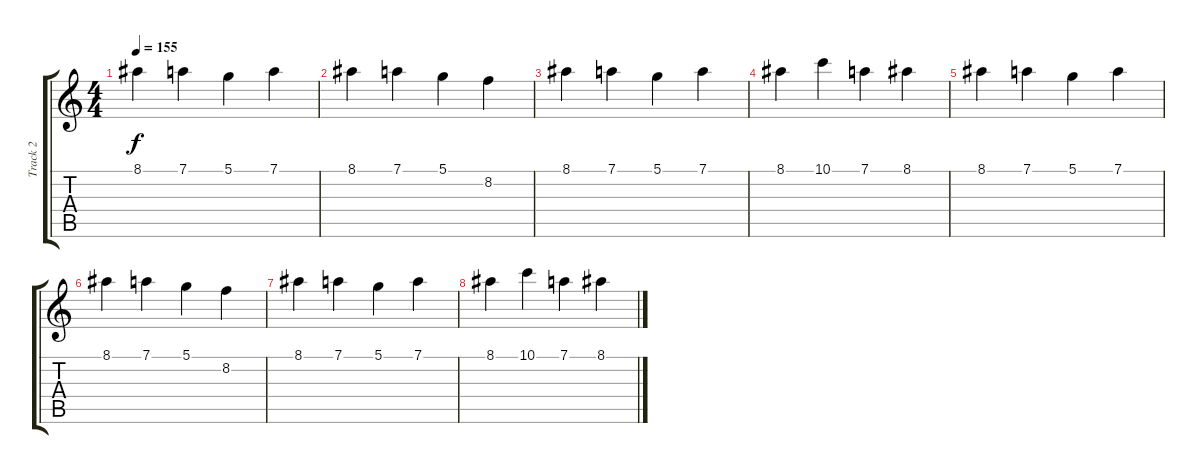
\track ("Track 2" "Track 2") {instrument distortionguitar}
\staff {score tabs}
\tuning (D4 A3 F3 C3 G2 C2) {hide}
\ts (4 4)
\tempo 155
\clef g2
\ks c
8.1.4{dy f} 7.1.4 5.1.4 7.1.4 |
8.1.4 7.1.4 5.1.4 8.2.4 |
8.1.4 7.1.4 5.1.4 7.1.4 |
8.1.4 10.1.4 7.1.4 8.1.4 |
8.1.4 7.1.4 5.1.4 7.1.4 |
8.1.4 7.1.4 5.1.4 8.2.4 |
8.1.4 7.1.4 5.1.4 7.1.4 |
8.1.4 10.1.4 7.1.4 8.1.4
